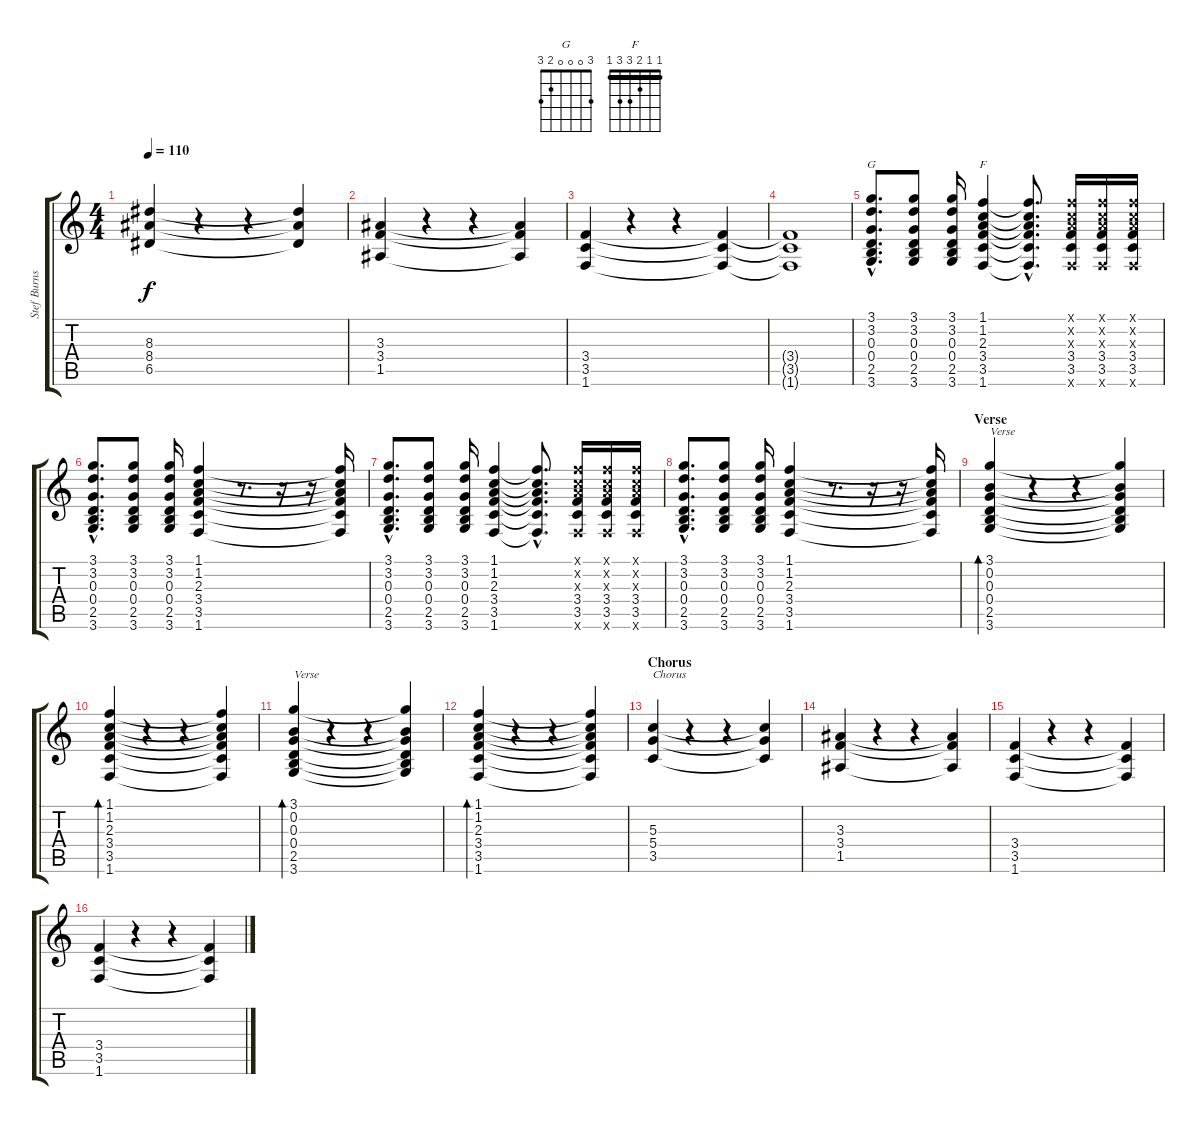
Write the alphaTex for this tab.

\track ("Stef Burns [guitar]" "Stef Burns") {instrument distortionguitar}
\staff {score tabs}
\tuning (E4 B3 G3 D3 A2 E2) {hide}
\chord ("G" 3 0 0 0 2 3)
\chord ("F" 1 1 2 3 3 1) {barre 1}
\ts (4 4)
\tempo 110
\clef g2
\ks c
(8.3 8.4 6.5).4{dy f} r.4 r.4 (8.3{t} 8.4{t} 6.5{t}).4 |
(3.3 3.4 1.5).4 r.4 r.4 (3.3{t} 3.4{t} 1.5{t}).4 |
(3.4 3.5 1.6).4 r.4 r.4 (3.4{t} 3.5{t} 1.6{t}).4 |
(3.4{t} 3.5{t} 1.6{t}).1 |
(3.1{hac} 3.2{hac} 0.3{hac} 0.4{hac} 2.5{hac} 3.6{hac}).8{d ch "G" volume 5 instrument electricguitarclean} (3.1 3.2 0.3 0.4 2.5 3.6).8 (3.1 3.2 0.3 0.4 2.5 3.6).16 (1.1 1.2 2.3 3.4 3.5 1.6).4{ch "F"} (1.1{hac t} 1.2{hac t} 2.3{hac t} 3.4{hac t} 3.5{hac t} 1.6{hac t}).8{d} (1.1{x} 1.2{x} 2.3{x} 3.4 3.5 1.6{x}).16 (1.1{x} 1.2{x} 2.3{x} 3.4 3.5 1.6{x}).16 (1.1{x} 1.2{x} 2.3{x} 3.4 3.5 1.6{x}).16 |
(3.1{hac} 3.2{hac} 0.3{hac} 0.4{hac} 2.5{hac} 3.6{hac}).8{d} (3.1 3.2 0.3 0.4 2.5 3.6).8 (3.1 3.2 0.3 0.4 2.5 3.6).16 (1.1 1.2 2.3 3.4 3.5 1.6).4 r.8{d} r.16 r.16 (1.1{t} 1.2{t} 2.3{t} 3.4{t} 3.5{t} 1.6{t}).16 |
(3.1{hac} 3.2{hac} 0.3{hac} 0.4{hac} 2.5{hac} 3.6{hac}).8{d} (3.1 3.2 0.3 0.4 2.5 3.6).8 (3.1 3.2 0.3 0.4 2.5 3.6).16 (1.1 1.2 2.3 3.4 3.5 1.6).4 (1.1{hac t} 1.2{hac t} 2.3{hac t} 3.4{hac t} 3.5{hac t} 1.6{hac t}).8{d} (1.1{x} 1.2{x} 2.3{x} 3.4 3.5 1.6{x}).16 (1.1{x} 1.2{x} 2.3{x} 3.4 3.5 1.6{x}).16 (1.1{x} 1.2{x} 2.3{x} 3.4 3.5 1.6{x}).16 |
(3.1{hac} 3.2{hac} 0.3{hac} 0.4{hac} 2.5{hac} 3.6{hac}).8{d} (3.1 3.2 0.3 0.4 2.5 3.6).8 (3.1 3.2 0.3 0.4 2.5 3.6).16 (1.1 1.2 2.3 3.4 3.5 1.6).4 r.8{d} r.16 r.16 (1.1{t} 1.2{t} 2.3{t} 3.4{t} 3.5{t} 1.6{t}).16 |
\section ("" "Verse")
(3.1 0.2 0.3 0.4 2.5 3.6).4{bd 60 txt "Verse"} r.4 r.4 (3.1{t} 0.2{t} 0.3{t} 0.4{t} 2.5{t} 3.6{t}).4 |
(1.1 1.2 2.3 3.4 3.5 1.6).4{bd 60} r.4 r.4 (1.1{t} 1.2{t} 2.3{t} 3.4{t} 3.5{t} 1.6{t}).4 |
(3.1 0.2 0.3 0.4 2.5 3.6).4{bd 60 txt "Verse"} r.4 r.4 (3.1{t} 0.2{t} 0.3{t} 0.4{t} 2.5{t} 3.6{t}).4 |
(1.1 1.2 2.3 3.4 3.5 1.6).4{bd 60} r.4 r.4 (1.1{t} 1.2{t} 2.3{t} 3.4{t} 3.5{t} 1.6{t}).4 |
\section ("" "Chorus")
(5.3 5.4 3.5).4{txt "Chorus" volume 12 instrument distortionguitar} r.4 r.4 (5.3{t} 5.4{t} 3.5{t}).4 |
(3.3 3.4 1.5).4 r.4 r.4 (3.3{t} 3.4{t} 1.5{t}).4 |
(3.4 3.5 1.6).4 r.4 r.4 (3.4{t} 3.5{t} 1.6{t}).4 |
(3.4 3.5 1.6).4 r.4 r.4 (3.4{t} 3.5{t} 1.6{t}).4
